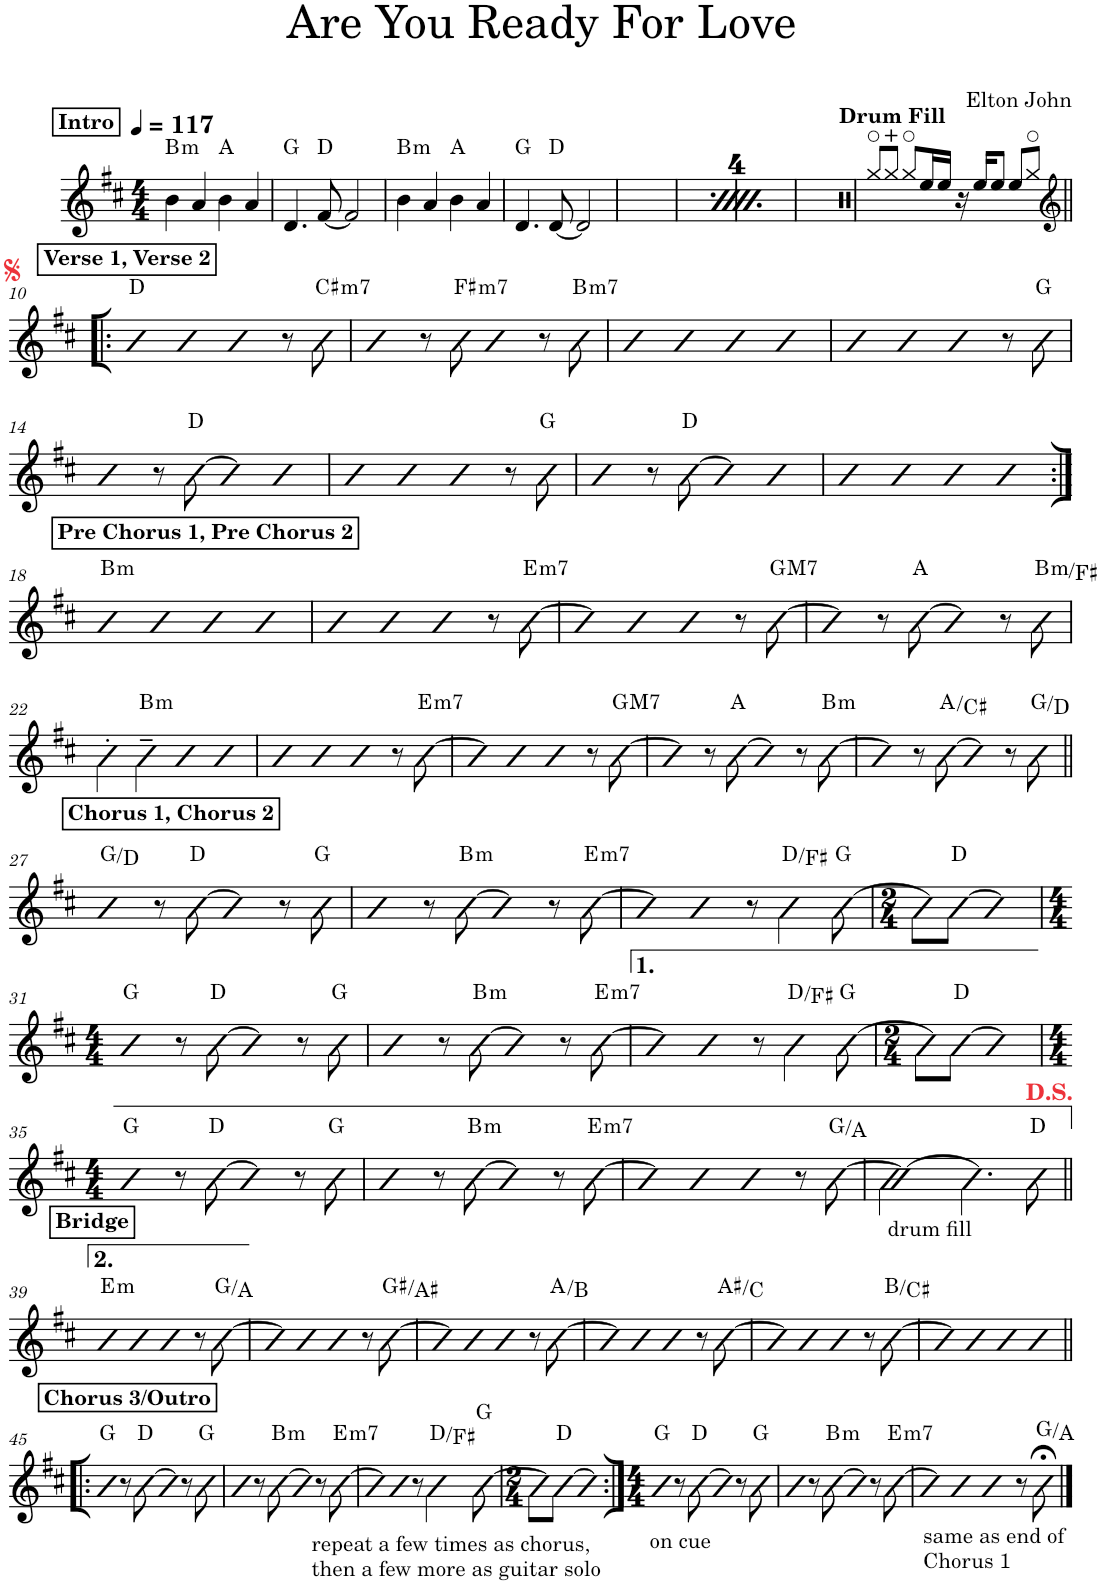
**kern	**harte
*part1	*part1
*staff1	*
*I"Piano	*
*I'Pno.	*
*clefG2	*
*k[f#c#]	*
*M4/4	*
*MM117	*
!!LO:REH:place=s1:a:B:cj:t=Intro
=1	=1
!	!LO:H:kt=m
4b\	B:min
4a/	.
4b\	A:maj
4a/	.
=2	=2
4.d/	G:maj
[8f#/	D:maj
2f#/]	.
=3	=3
!	!LO:H:kt=m
4b\	B:min
4a/	.
4b\	A:maj
4a/	.
=4	=4
4.d/	G:maj
[8d/	D:maj
2d/]	.
=5	=5
!!LO:REH:place=s1:a:B:cj:t=Intro
*MM117	*
!	!LO:H:kt=m
4b\	B:min
4a/	.
4b\	A:maj
4a/	.
=6	=6
4.d/	G:maj
[8f#/	D:maj
2f#/]	.
=7	=7
!	!LO:H:kt=m
4b\	B:min
4a/	.
4b\	A:maj
4a/	.
=8	=8
4.d/	G:maj
[8d/	D:maj
2d/]	.
=9	=9
*clefX	*
!LO:TX:a:B:t=Drum Fill	!
8ff/L	.
8ff/J	.
8ff/L	.
16cc/L	.
16cc/JJ	.
16r	.
16cc/KL	.
8cc/J	.
8cc/L	.
8ff/J	.
!!LO:LB:g=z
!!LO:REH:place=s1:a:B:cj:t=Verse 1, Verse 2
=10!|:	=10!|:
*clefG2	*
4b	D:maj
4b	.
4b	.
8r	.
!	!LO:H:kt=m7
8b\	C#:min7
=11	=11
4b	.
8r	.
!	!LO:H:kt=m7
8b\	F#:min7
4b	.
8r	.
!	!LO:H:kt=m7
8b\	B:min7
=12	=12
4b	.
4b	.
4b	.
4b	.
=13	=13
4b	.
4b	.
4b	.
8r	.
8b\	G:maj
!!LO:LB:g=z
=14	=14
4b	.
8r	.
[8b\	D:maj
4b]	.
4b	.
=15	=15
4b	.
4b	.
4b	.
8r	.
8b\	G:maj
=16	=16
4b	.
8r	.
[8b\	D:maj
4b]	.
4b	.
=17	=17
4b	.
4b	.
4b	.
4b	.
!!LO:LB:g=z
!!LO:REH:place=s1:a:B:cj:t=Pre Chorus 1, Pre Chorus 2
=18:|!	=18:|!
!	!LO:H:kt=m
4b	B:min
4b	.
4b	.
4b	.
=19	=19
4b	.
4b	.
4b	.
8r	.
!	!LO:H:kt=m7
[8b\	E:min7
=20	=20
4b]	.
4b	.
4b	.
8r	.
!	!LO:H:kt=M7
[8b\	G:maj7
=21	=21
4b]	.
8r	.
[8b\	A:maj
4b]	.
8r	.
!	!LO:H:kt=m
8b\	B:min/5
!!LO:LB:g=z
=22	=22
4b'\	.
!	!LO:H:kt=m
4b~\	B:min
4b	.
4b	.
=23	=23
4b	.
4b	.
4b	.
8r	.
!	!LO:H:kt=m7
[8b\	E:min7
=24	=24
4b]	.
4b	.
4b	.
8r	.
!	!LO:H:kt=M7
[8b\	G:maj7
=25	=25
4b]	.
8r	.
[8b\	A:maj
4b]	.
8r	.
!	!LO:H:kt=m
[8b\	B:min
=26	=26
4b]	.
8r	.
[8b\	A:maj/3
4b]	.
8r	.
8b\	G:maj/5
!!LO:LB:g=z
!!LO:REH:place=s1:a:B:cj:t=Chorus 1, Chorus 2
=27||	=27||
4b	G:maj/5
8r	.
[8b\	D:maj
4b]	.
8r	.
8b\	G:maj
=28	=28
4b	.
8r	.
!	!LO:H:kt=m
[8b\	B:min
4b]	.
8r	.
!	!LO:H:kt=m7
[8b\	E:min7
=29	=29
4b]	.
4b	.
8r	.
4b\	D:maj/3
[8b\	G:maj
=30	=30
*M2/4	*
8b\L]	.
[8b\J	D:maj
4b]	.
!!LO:LB:g=z
=31	=31
*M4/4	*
4b	G:maj
8r	.
[8b\	D:maj
4b]	.
8r	.
8b\	G:maj
=32	=32
4b	.
8r	.
!	!LO:H:kt=m
[8b\	B:min
4b]	.
8r	.
!	!LO:H:kt=m7
[8b\	E:min7
=33	=33
4b]	.
4b	.
8r	.
4b\	D:maj/3
[8b\	G:maj
=34	=34
*M2/4	*
8b\L]	.
[8b\J	D:maj
4b]	.
!!LO:LB:g=z
=35	=35
*M4/4	*
4b	G:maj
8r	.
[8b\	D:maj
4b]	.
8r	.
8b\	G:maj
=36	=36
4b	.
8r	.
!	!LO:H:kt=m
[8b\	B:min
4b]	.
8r	.
!	!LO:H:kt=m7
[8b\	E:min7
=37	=37
4b]	.
4b	.
4b	.
8r	.
[8b\	G:maj/2
=38	=38
!LO:TX:b:t=drum fill	!
2b\_	.
4.b\]	.
8b\	D:maj
!!LO:LB:g=z
!!LO:REH:place=s1:a:B:cj:t=Bridge
=39||	=39||
!	!LO:H:kt=m
4b	E:min
4b	.
4b	.
8r	.
[8b\	G:maj/2
=40	=40
4b]	.
4b	.
4b	.
8r	.
[8b\	G#:maj/2
=41	=41
4b]	.
4b	.
4b	.
8r	.
[8b\	A:maj/2
=42	=42
4b]	.
4b	.
4b	.
8r	.
[8b\	A#:maj/bb3
=43	=43
4b]	.
4b	.
4b	.
8r	.
[8b\	B:maj/2
=44	=44
4b]	.
4b	.
4b	.
4b	.
!!LO:LB:g=z
!!LO:REH:place=s1:a:B:cj:t=Chorus 3/Outro
=45!|:	=45!|:
4b	G:maj
8r	.
[8b\	D:maj
4b]	.
8r	.
8b\	G:maj
=46	=46
4b	.
8r	.
!	!LO:H:kt=m
[8b\	B:min
4b]	.
8r	.
!	!LO:H:kt=m7
[8b\	E:min7
=47	=47
4b]	.
4b	.
8r	.
4b\	D:maj/3
[8b\	G:maj
=48	=48
*M2/4	*
8b\L]	.
[8b\J	D:maj
!LO:TX:b:t=repeat a few times as chorus,	!
!LO:TX:b:t=then a few more as guitar solo	!
4b]	.
=49:|!	=49:|!
*M4/4	*
!LO:TX:b:t=on cue	!
4b	G:maj
8r	.
[8b\	D:maj
4b]	.
8r	.
8b\	G:maj
=50	=50
4b	.
8r	.
!	!LO:H:kt=m
[8b\	B:min
4b]	.
8r	.
!	!LO:H:kt=m7
[8b\	E:min7
=51	=51
!LO:TX:b:t=same as end of	!
!LO:TX:b:t=Chorus 1	!
4b]	.
4b	.
4b	.
8r	.
8b;<\	G:maj/2
==	==
*-	*-
